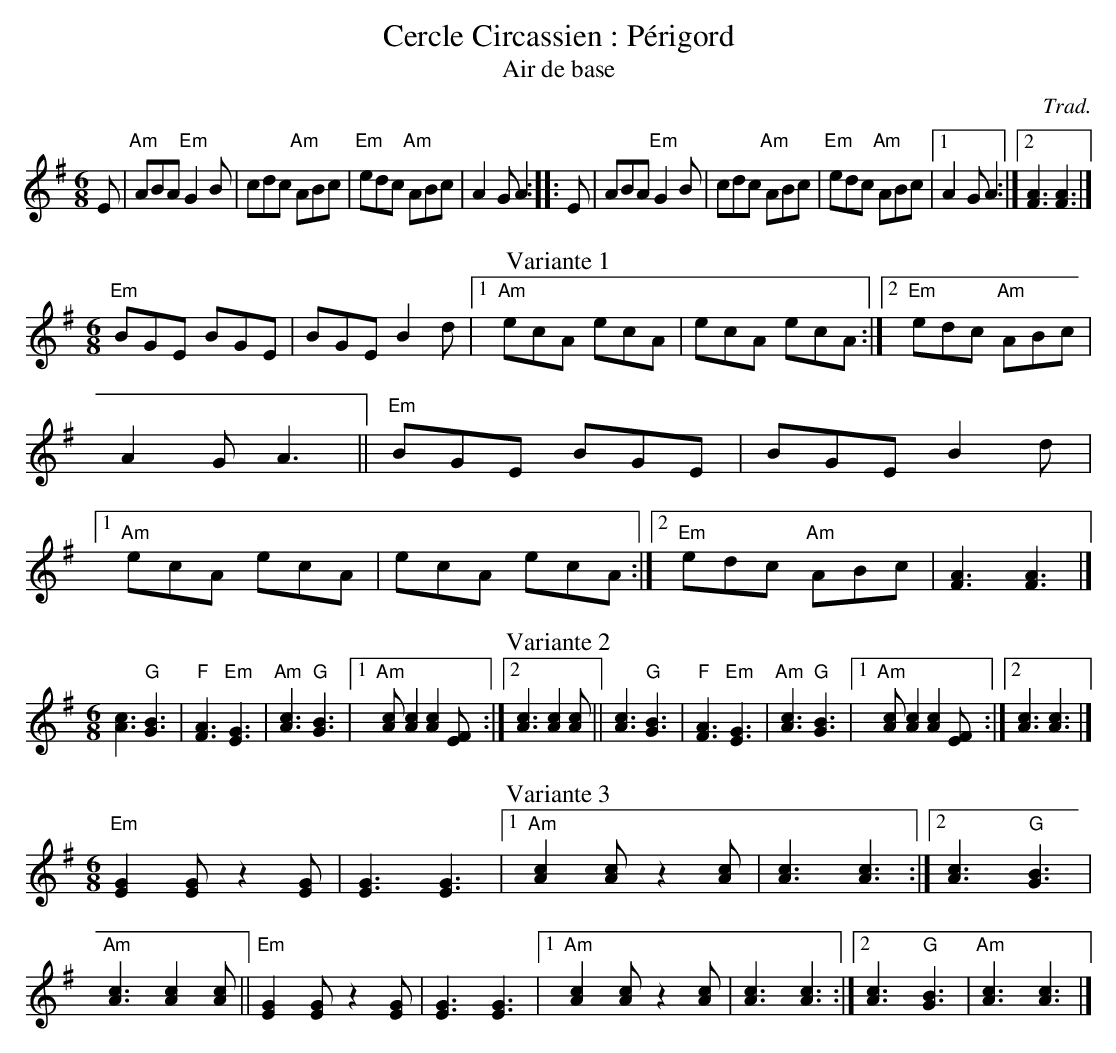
X:1
T:Cercle Circassien : Périgord
E:12
C:Trad.
T:Air de base
Q:C6=180
M:6/8
L:1/16
K:G
E2 | "Am"A2B2A2 "Em"G4 B2 | c2d2c2 "Am"A2B2c2 | \
"Em"e2d2c2 "Am"A2B2c2 | A4 G2 A4 ::\
E2 | A2B2A2 "Em"G4 B2 | c2d2c2 "Am"A2B2c2 | \
"Em"e2d2c2 "Am"A2B2c2 |1 A4 G2 A4 :|2 [F6A6] [F6A6] |]
T:Variante 1
"Em"B2G2E2 B2G2E2 | B2G2E2 B4 d2 |1 "Am"e2c2A2 e2c2A2 | e2c2A2 e2c2A2 :|2\
"Em"e2d2c2 "Am"A2B2c2 | A4 G2 A6 ||\
"Em"B2G2E2 B2G2E2 | B2G2E2 B4 d2 |1 "Am"e2c2A2 e2c2A2 | e2c2A2 e2c2A2 :|2\
"Em"e2d2c2 "Am"A2B2c2 | [F6A6] [F6A6] |]
T:Variante 2
[A6c6] "G"[G6B6] | "F"[F6A6] "Em"[E6G6] | "Am"[A6c6] "G"[G6B6] |1\
"Am"[A2c2] [A4c4] [A4c4] [E2F2] :|2 [A6c6] [A4c4] [A2c2] ||\
[A6c6] "G"[G6B6] | "F"[F6A6] "Em"[E6G6] | "Am"[A6c6] "G"[G6B6] |1\
"Am"[A2c2] [A4c4] [A4c4] [E2F2] :|2 [A6c6] [A6c6] |]
T:Variante 3
"Em"[E4G4] [E2G2] z4 [E2G2] | [E6G6] [E6G6] |1 "Am"[A4c4] [A2c2] z4 [A2c2] | \
[A6c6] [A6c6] :|2 [A6c6] "G"[G6B6] | "Am"[A6c6] [A4c4] [A2c2] ||\
"Em"[E4G4] [E2G2] z4 [E2G2] | [E6G6] [E6G6] |1 "Am"[A4c4] [A2c2] z4 [A2c2] | \
[A6c6] [A6c6] :|2 [A6c6] "G"[G6B6] | "Am"[A6c6] [A6c6] |]
